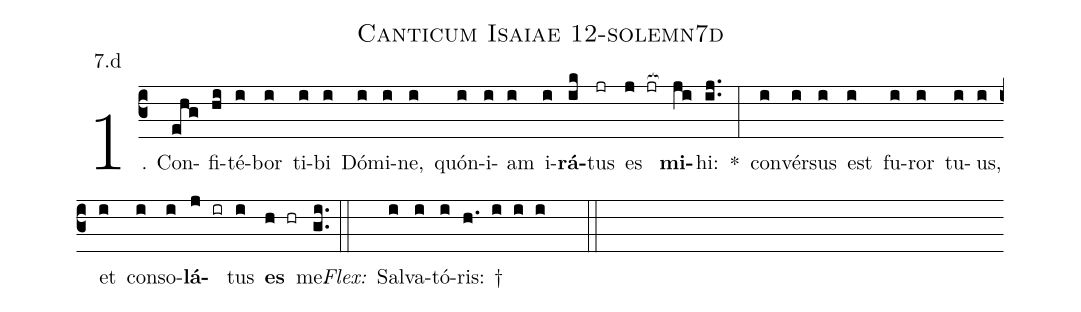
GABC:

name: Canticum Isaiae 12-solemn7d;
annotation: 7.d;
%%
(c3)1. Con(ehg)fi(hi)té(i)bor(i) ti(i)bi(i) Dó(i)mi(i)ne,(i) quón(i)i(i)am(i) i(i)<b>rá</b>(ik)tus(jr) es(j jr[ocb:1{]) <b>mi</b>(ji[ocb:0}])hi:(ij..) *(:) con(i)vér(i)sus(i) est(i) fu(i)ror(i) tu(i)us,(i) et(i) con(i)so(i)<b>lá</b>(j ir)tus(i) <b>es</b>(h hr) me.(gi..) (::)
<i>Flex:</i>()  Sal(i)va(i)tó(i)ris: †(h. i i i  ::)
